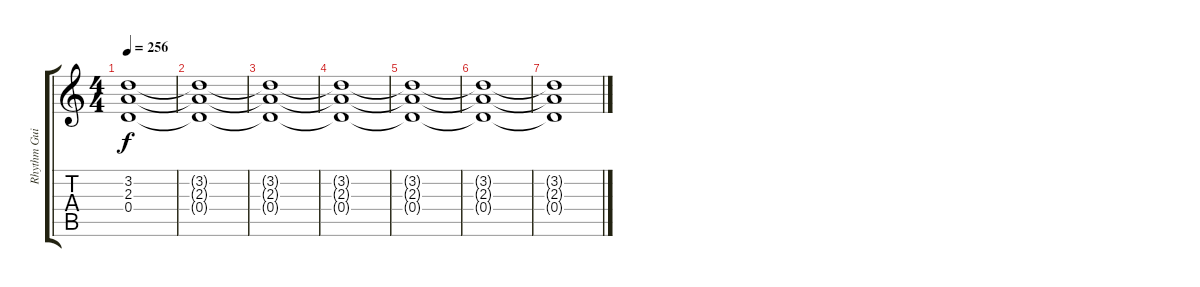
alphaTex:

\track ("Rhythm Guitar" "Rhythm Gui") {instrument overdrivenguitar}
\staff {score tabs}
\tuning (E4 B3 G3 D3 A2 E2) {hide}
\ts (4 4)
\tempo 256
\clef g2
\ks c
(3.2 2.3 0.4).1{dy f} |
(3.2{t} 2.3{t} 0.4{t}).1{volume 0} |
(3.2{t} 2.3{t} 0.4{t}).1 |
(3.2{t} 2.3{t} 0.4{t}).1 |
(3.2{t} 2.3{t} 0.4{t}).1 |
(3.2{t} 2.3{t} 0.4{t}).1 |
(3.2{t} 2.3{t} 0.4{t}).1
